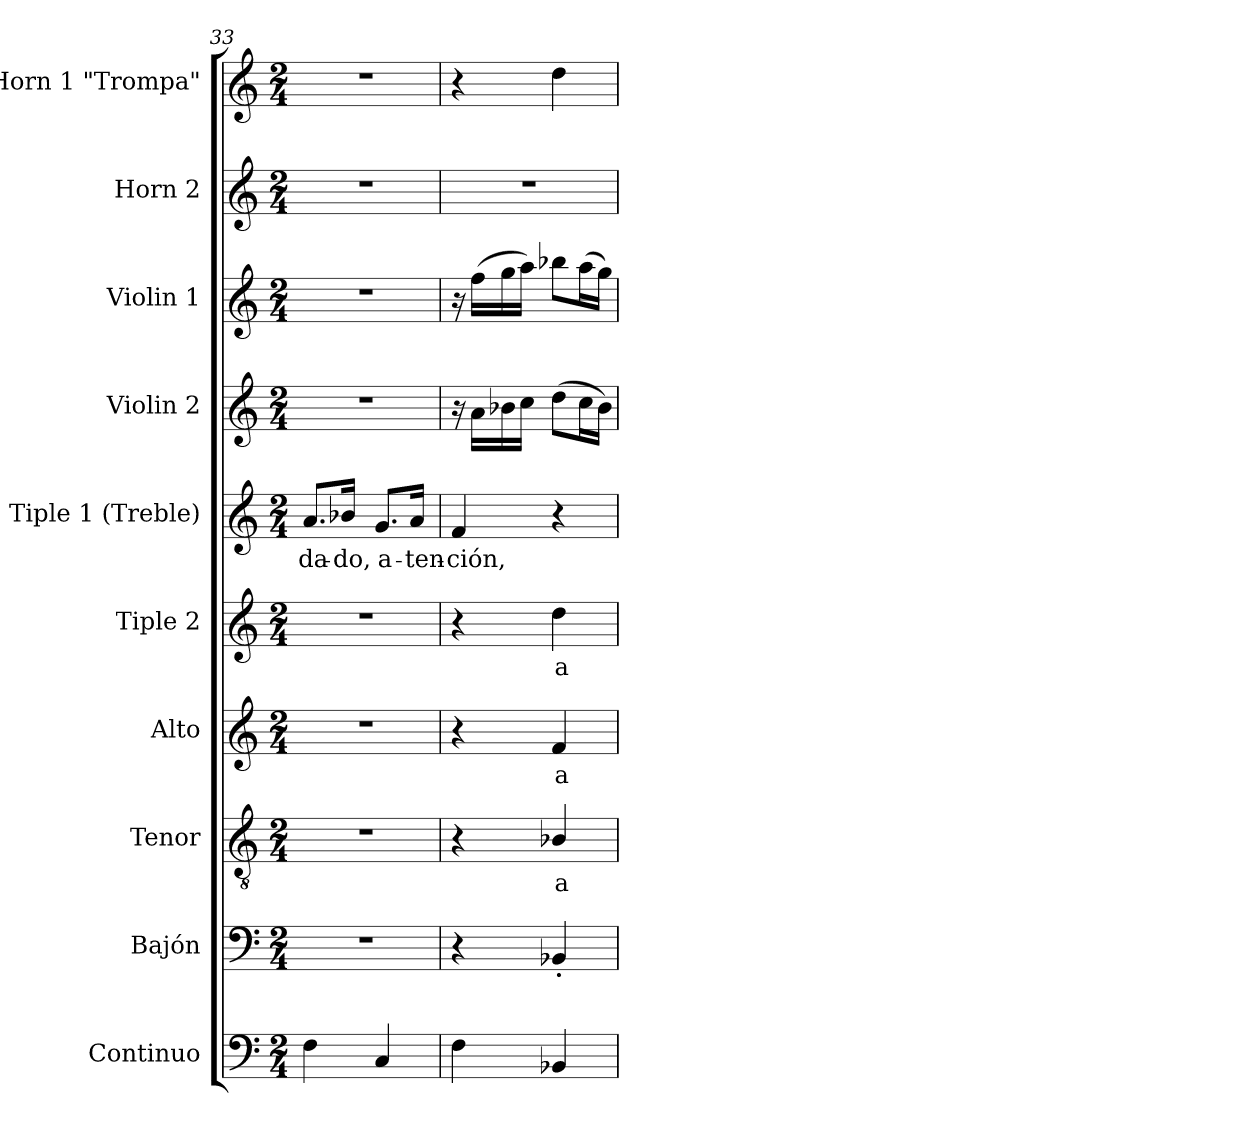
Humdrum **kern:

**kern	**kern	**kern	**text	**kern	**text	**kern	**text	**kern	**text	**kern	**kern	**kern	**kern
*part10	*part9	*part8	*part8	*part7	*part7	*part6	*part6	*part5	*part5	*part4	*part3	*part2	*part1
*staff10	*staff9	*staff8	*staff8	*staff7	*staff7	*staff6	*staff6	*staff5	*staff5	*staff4	*staff3	*staff2	*staff1
*I"Continuo	*I"Bajón	*I"Tenor	*	*I"Alto	*	*I"Tiple 2	*	*I"Tiple 1 (Treble)	*	*I"Violin 2	*I"Violin 1	*I"Horn 2	*I"Horn 1 "Trompa"
*I'Cont.	*	*I'T.	*	*I'A.	*	*	*	*	*	*I'Vln. 2	*I'Vln. 1	*I'Hn 1.	*I'Hn 1.
*clefF4	*clefF4	*clefGv2	*	*clefG2	*	*clefG2	*	*clefG2	*	*clefG2	*clefG2	*clefG2	*clefG2
*	*	*ITrd7c12	*	*	*	*	*	*	*	*	*	*ITrd7c12	*ITrd7c12
*k[]	*k[]	*k[]	*	*k[]	*	*k[]	*	*k[]	*	*k[]	*k[]	*k[]	*k[]
*C:	*C:	*C:	*	*C:	*	*C:	*	*C:	*	*C:	*C:	*C:	*C:
*M2/4	*M2/4	*M2/4	*	*M2/4	*	*M2/4	*	*M2/4	*	*M2/4	*M2/4	*M2/4	*M2/4
=33	=33	=33	=33	=33	=33	=33	=33	=33	=33	=33	=33	=33	=33
!	!LO:N:vis=1	!LO:N:vis=1	!	!LO:N:vis=1	!	!LO:N:vis=1	!	!	!	!	!	!	!
!	!	!	!	!	!	!	!	!	!LO:LY:b:color=#000000	!LO:N:vis=1	!LO:N:vis=1	!LO:N:vis=1	!LO:N:vis=1
4Fi\	2r	2r	.	2r	.	2r	.	8.ai/L	-da-	2r	2r	2r	2r
!	!	!	!	!	!	!	!	!	!LO:LY:b:color=#000000	!	!	!	!
.	.	.	.	.	.	.	.	16b-Xi/Jk	-do,	.	.	.	.
!	!	!	!	!	!	!	!	!	!LO:LY:b:color=#000000	!	!	!	!
4Ci/	.	.	.	.	.	.	.	8.gi/L	a-	.	.	.	.
!	!	!	!	!	!	!	!	!	!LO:LY:b:color=#000000	!	!	!	!
.	.	.	.	.	.	.	.	16ai/Jk	-ten-	.	.	.	.
!!LO:PB:g=z
=34	=34	=34	=34	=34	=34	=34	=34	=34	=34	=34	=34	=34	=34
!	!	!	!	!	!	!	!	!	!LO:LY:b:color=#000000	!	!	!LO:N:vis=1	!
4Fi\	4r	4r	.	4r	.	4r	.	4fi/	-ción,	16r	16r	2r	4r
.	.	.	.	.	.	.	.	.	.	16ai\LL	(16ffi\LL	.	.
.	.	.	.	.	.	.	.	.	.	16b-Xi\	16ggi\	.	.
.	.	.	.	.	.	.	.	.	.	16cci\JJ	16aai\JJ)	.	.
!	!	!	!LO:LY:b:color=#000000	!	!	!	!	!	!	!	!	!	!
!	!	!	!	!	!LO:LY:b:color=#000000	!	!	!	!	!	!	!	!
!	!	!	!	!	!	!	!LO:LY:b:color=#000000	!	!	!	!	!	!
4BB-Xi/	4BB-X'i/	4BB-Xi/	a	4fi/	a	4ddi\	a	4r	.	(8ddi\L	8bb-Xi\L	.	4di\
.	.	.	.	.	.	.	.	.	.	16cci\L	(16aai\L	.	.
.	.	.	.	.	.	.	.	.	.	16b-i\JJ)	16ggi\JJ)	.	.
=	=	=	=	=	=	=	=	=	=	=	=	=	=
*-	*-	*-	*-	*-	*-	*-	*-	*-	*-	*-	*-	*-	*-
